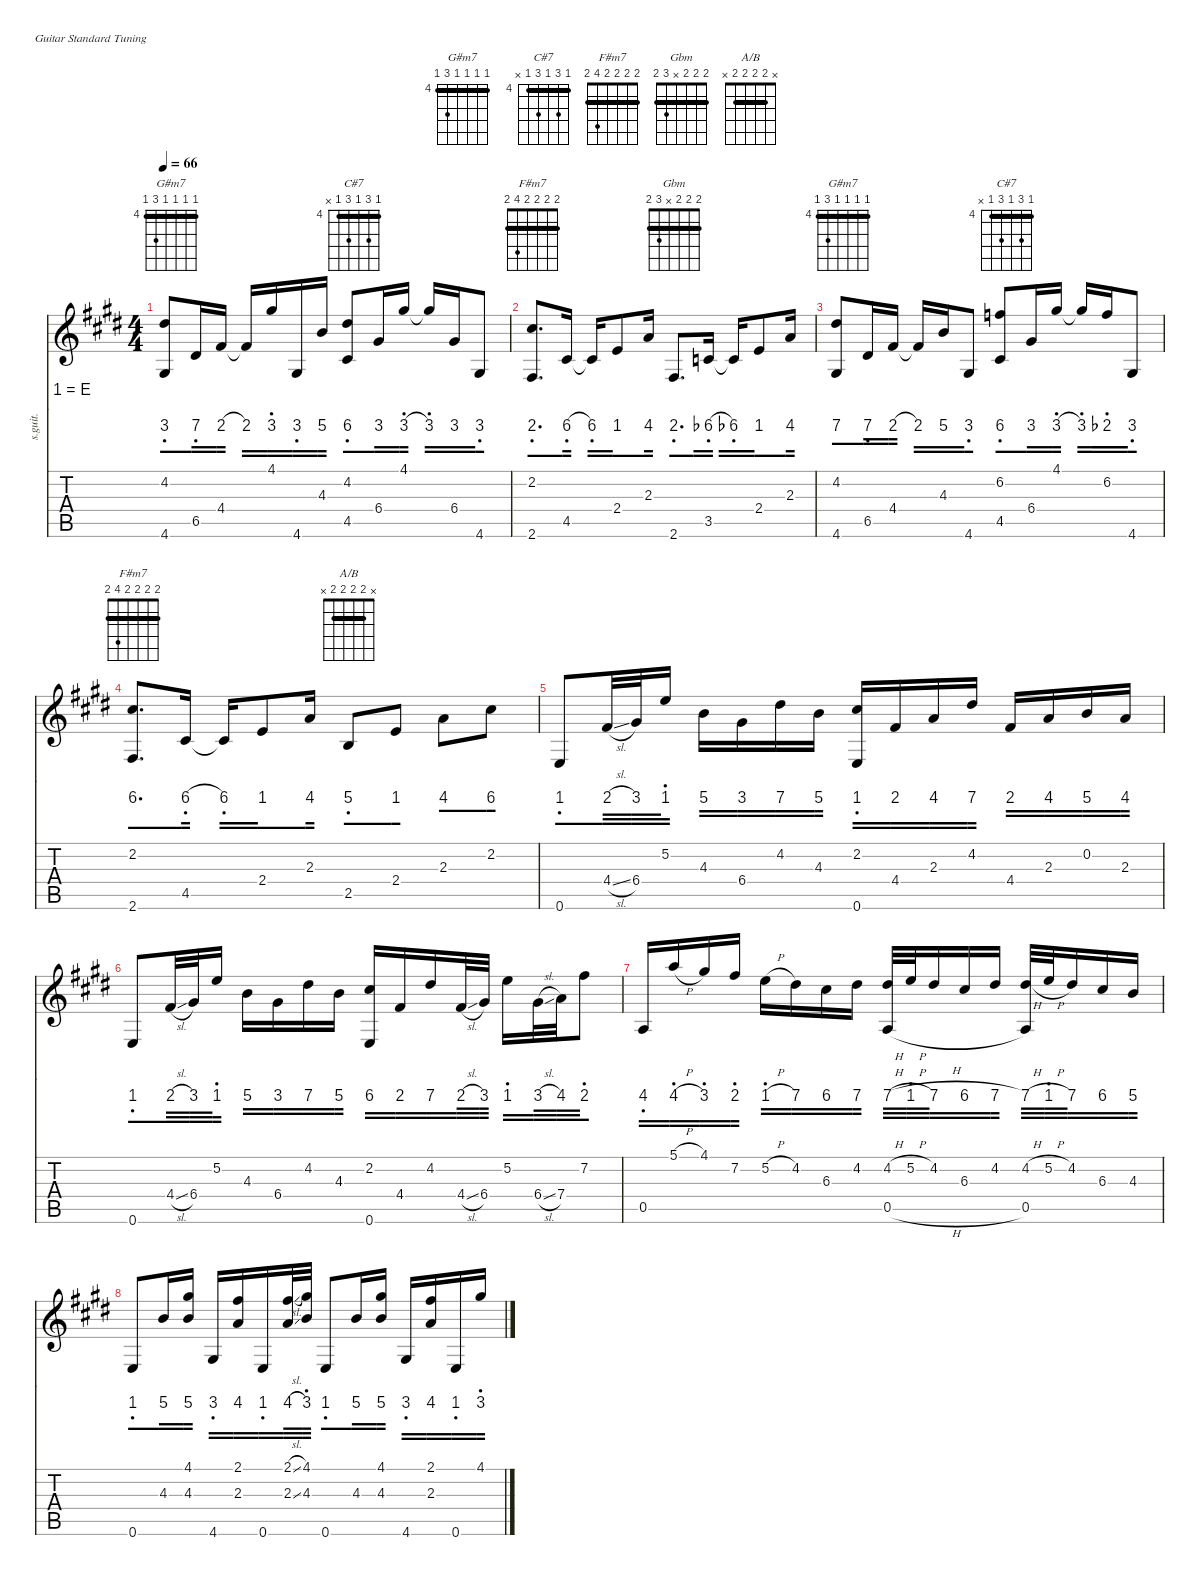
\defaultSystemsLayout 4
\hideDynamics
\bracketExtendMode nobrackets
\chordDiagramsInScore
\track ("Steel Guitar" "s.guit.") {defaultSystemsLayout 4 instrument acousticguitarsteel}
\staff {score tabs numbered}
\tuning (E4 B3 G3 D3 A2 E2)
\chord ("G#m7" 4 4 4 4 6 4) {firstfret 4 barre (4 4 4 4)}
\chord ("C#7" 4 6 4 6 4 x) {firstfret 4 barre (4 4)}
\chord ("F#m7" 2 2 2 2 4 2) {showfingering false barre (2 2 2 2)}
\chord ("Gbm" 2 2 2 x 3 2) {showfingering false barre (2 2 2)}
\chord ("A/B" x 2 2 2 2 x) {showfingering false barre (2 2 2)}
\ts (4 4)
\tempo 66
\clef g2
\ks e
(4.6{acc #} 4.2{acc #}).8{ch "G#m7" dy mf} 6.5{acc #}.16 4.4{acc #}.16 4.4{t acc #}.16 4.1{acc #}.16 4.6{acc #}.16 4.3{acc forcenatural}.16 (4.5{acc #} 4.2{acc #}).8{ch "C#7"} 6.4{acc #}.16 4.1{acc #}.16 4.1{t acc #}.16 6.4{acc #}.16 4.6{acc #}.8 |
(2.6{acc #} 2.2{acc #}).8{d ch "F#m7"} 4.5{acc #}.16 4.5{t acc #}.16 2.4{acc forcenatural}.8 2.3{acc forcenatural}.16 2.6{acc #}.8{d ch "Gbm"} 3.5{acc forcenatural}.16 3.5{t acc forcenatural}.16 2.4{acc forcenatural}.8 2.3{acc forcenatural}.16 |
(4.2{acc #} 4.6{acc #}).8{ch "G#m7"} 6.5{acc #}.16 4.4{acc #}.16 4.4{t acc #}.16 4.3{acc forcenatural}.16 4.6{acc #}.8 (4.5{acc #} 6.2{acc forcenatural}).8{ch "C#7"} 6.4{acc #}.16 4.1{acc #}.16 4.1{t acc #}.16 6.2{acc forcenatural}.16 4.6{acc #}.8 |
(2.2{acc #} 2.6{acc #}).8{d ch "F#m7"} 4.5{acc #}.16 4.5{t acc #}.16 2.4{acc forcenatural}.8 2.3{acc forcenatural}.16 2.5{acc forcenatural}.8{ch "A/B"} 2.4{acc forcenatural}.8 2.3{acc forcenatural}.8 2.2{acc #}.8 |
0.6{acc forcenatural}.8 4.4{sl acc #}.32 6.4{acc #}.32 5.2{acc forcenatural}.16 4.3{acc forcenatural}.16 6.4{acc #}.16 4.2{acc #}.16 4.3{acc forcenatural}.16 (0.6{acc forcenatural} 2.2{acc #}).16 4.4{acc #}.16 2.3{acc forcenatural}.16 4.2{acc #}.16 4.4{acc #}.16 2.3{acc forcenatural}.16 0.2{acc forcenatural}.16 2.3{acc forcenatural}.16 |
0.6{acc forcenatural}.8 4.4{sl acc #}.32 6.4{acc #}.32 5.2{acc forcenatural}.16 4.3{acc forcenatural}.16 6.4{acc #}.16 4.2{acc #}.16 4.3{acc forcenatural}.16 (2.2{acc #} 0.6{acc forcenatural}).16 4.4{acc #}.16 4.2{acc #}.16 4.4{sl acc #}.32 6.4{acc #}.32 5.2{acc forcenatural}.16 6.4{sl acc #}.32 7.4{acc forcenatural}.32 7.2{acc #}.8 |
0.5{acc forcenatural}.16 5.1{h acc forcenatural}.16 4.1{acc #}.16 7.2{acc #}.16 5.2{h acc forcenatural}.16 4.2{acc #}.16 6.3{acc #}.16 4.2{acc #}.16 (4.2{h acc #} 0.5{h acc forcenatural}).32 5.2{h acc forcenatural}.32 4.2{acc #}.16 6.3{acc #}.16 4.2{acc #}.16 (4.2{h acc #} 0.5{acc forcenatural}).32 5.2{h acc forcenatural}.32 4.2{acc #}.16 6.3{acc #}.16 4.3{acc forcenatural}.16 |
0.6{acc forcenatural}.8 4.3{acc forcenatural}.16 (4.3{acc forcenatural} 4.1{acc #}).16 4.6{acc #}.16 (2.3{acc forcenatural} 2.1{acc #}).16 0.6{acc forcenatural}.16 (2.3{sl acc forcenatural} 2.1{sl acc #}).32 (4.1{acc #} 4.3{acc forcenatural}).32 0.6{acc forcenatural}.8 4.3{acc forcenatural}.16 (4.3{acc forcenatural} 4.1{acc #}).16 4.6{acc #}.16 (2.3{acc forcenatural} 2.1{acc #}).16 0.6{acc forcenatural}.16 4.1{acc #}.16
